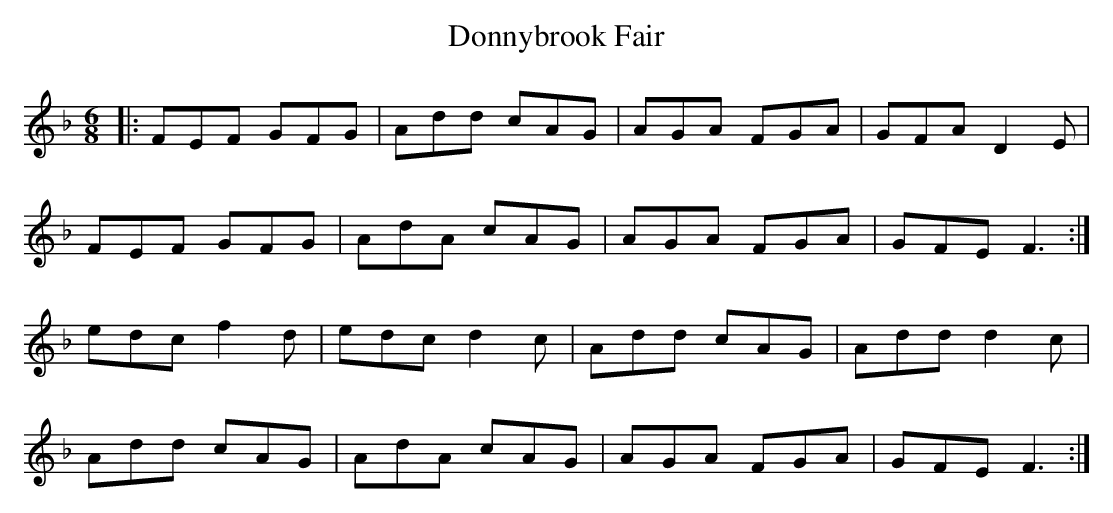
X:1
T: Donnybrook Fair
M: 6/8
L: 1/8
K: Fmaj
|:FEF GFG|Add cAG|AGA FGA|GFA D2E|
FEF GFG|AdA cAG|AGA FGA|GFE F3:|
edc f2d|edc d2c|Add cAG|Add d2c|
Add cAG|AdA cAG|AGA FGA|GFE F3:|
